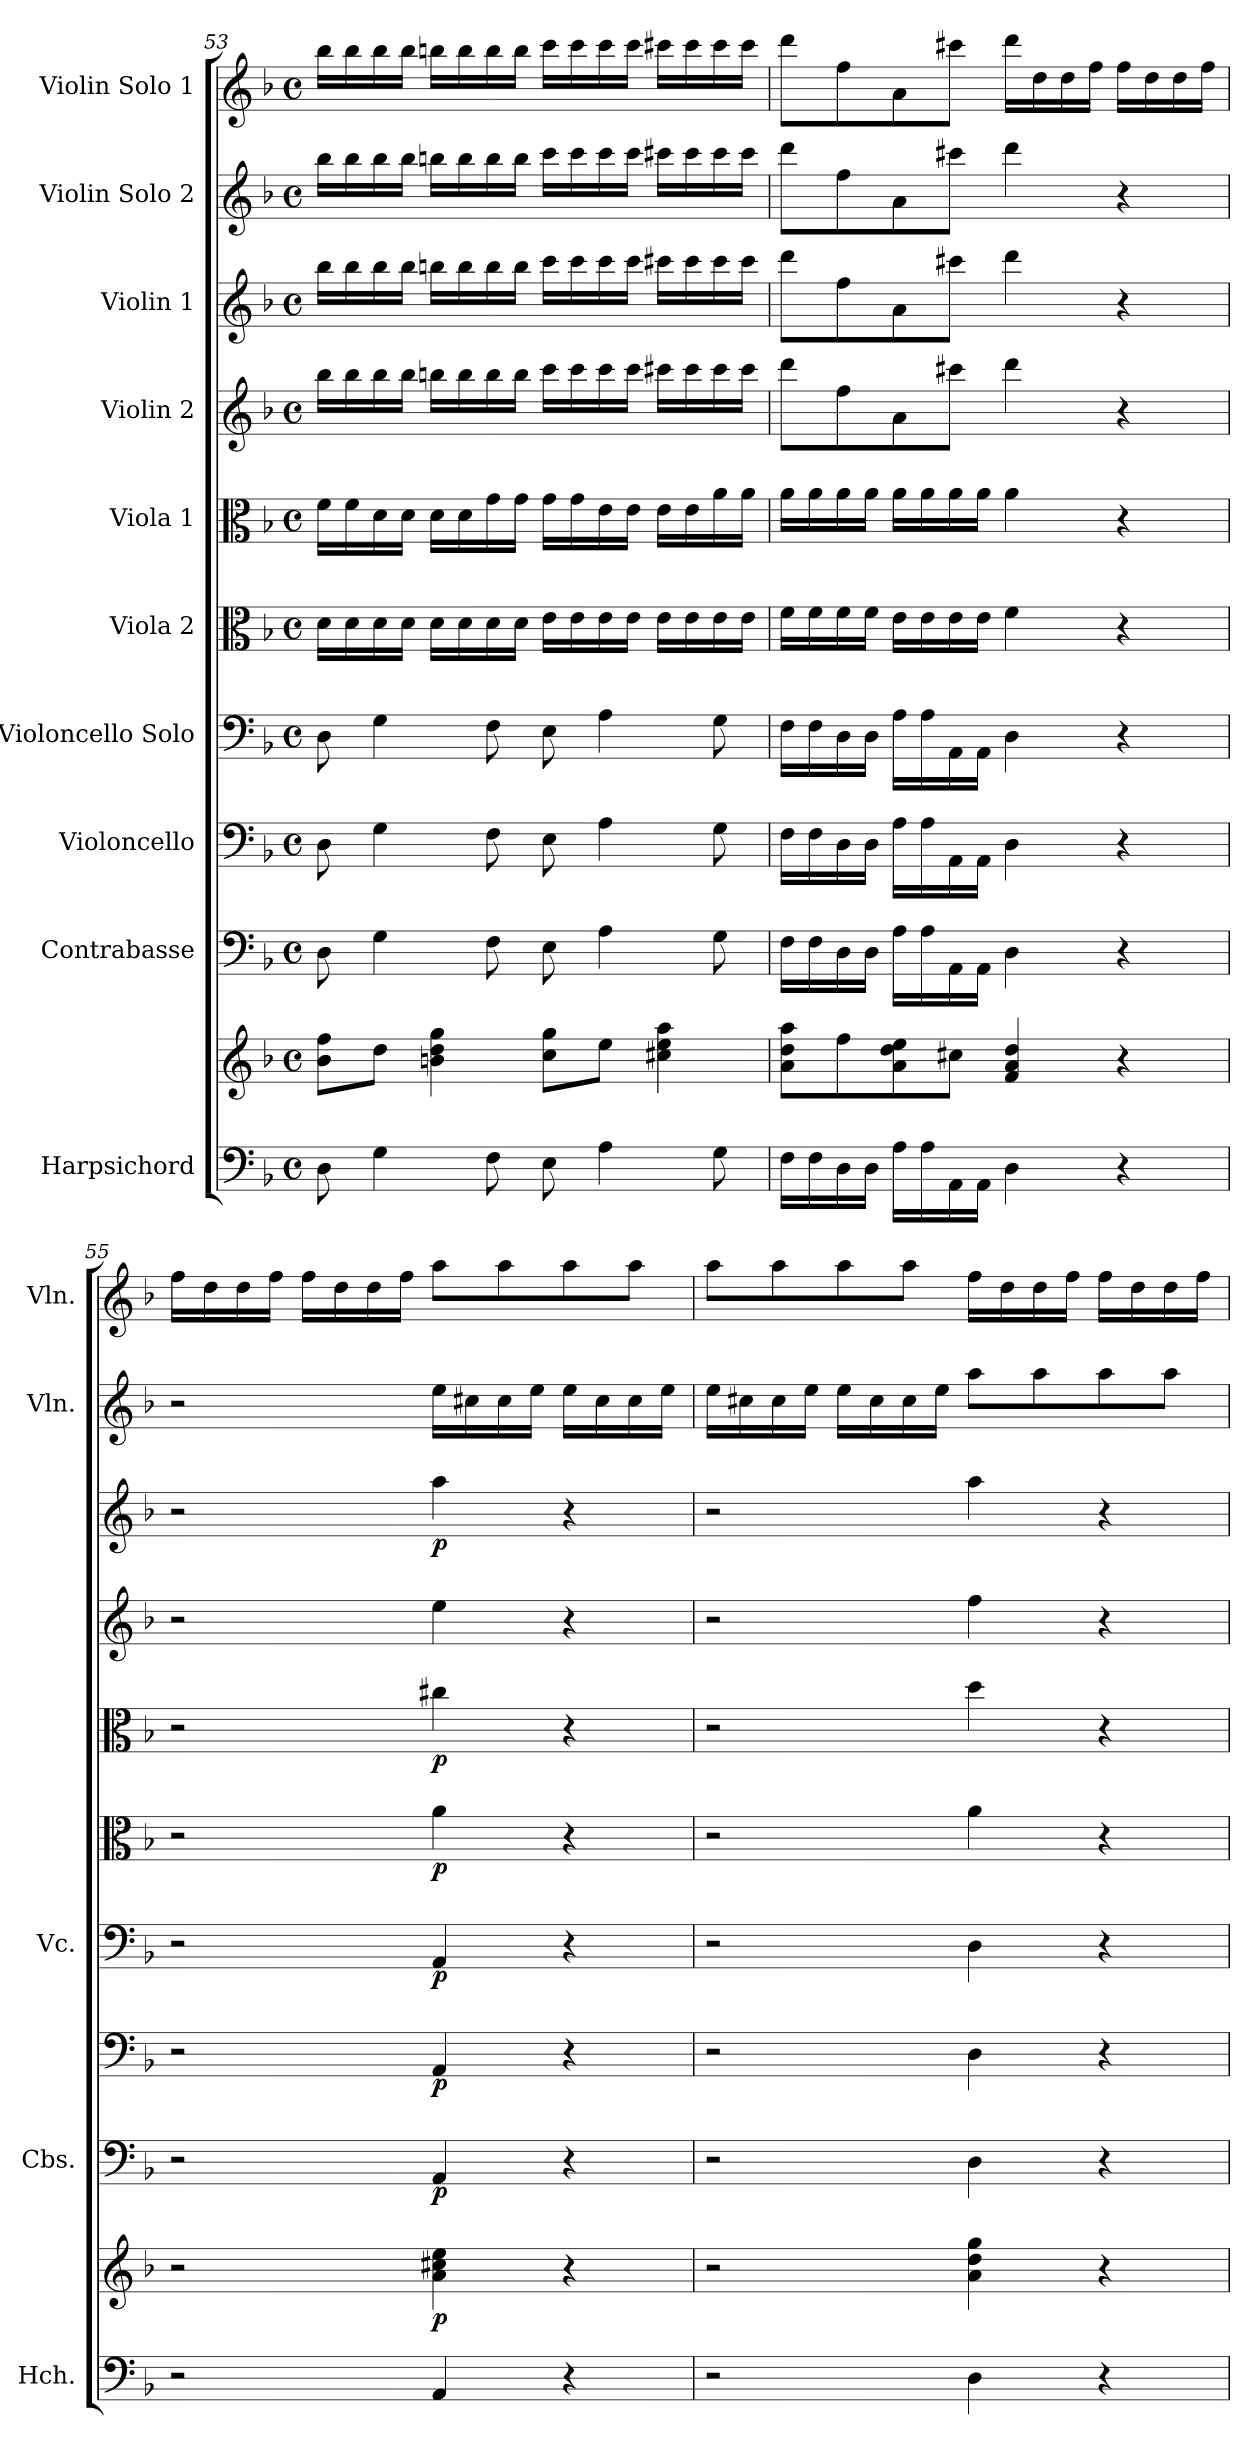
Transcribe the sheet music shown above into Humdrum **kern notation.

**kern	**kern	**dynam	**kern	**dynam	**kern	**dynam	**kern	**dynam	**kern	**dynam	**kern	**dynam	**kern	**kern	**dynam	**kern	**kern
*part10	*part10	*part10	*part9	*part9	*part8	*part8	*part7	*part7	*part6	*part6	*part5	*part5	*part4	*part3	*part3	*part2	*part1
*staff11	*staff10	*staff10/11	*staff9	*staff9	*staff8	*staff8	*staff7	*staff7	*staff6	*staff6	*staff5	*staff5	*staff4	*staff3	*staff3	*staff2	*staff1
*I"Harpsichord	*	*	*I"Contrabasse	*	*I"Violoncello	*	*I"Violoncello Solo	*	*I"Viola 2	*	*I"Viola 1	*	*I"Violin 2	*I"Violin 1	*	*I"Violin Solo 2	*I"Violin Solo 1
*I'Hch.	*	*	*I'Cbs.	*	*	*	*I'Vc.	*	*	*	*	*	*	*	*	*I'Vln.	*I'Vln.
!!LO:LB:g=z
*clefF4	*clefG2	*	*clefF4	*	*clefF4	*	*clefF4	*	*clefC3	*	*clefC3	*	*clefG2	*clefG2	*	*clefG2	*clefG2
*	*	*	*ITrd7c12	*	*	*	*	*	*	*	*	*	*	*	*	*	*
*k[b-]	*k[b-]	*	*k[b-]	*	*k[b-]	*	*k[b-]	*	*k[b-]	*	*k[b-]	*	*k[b-]	*k[b-]	*	*k[b-]	*k[b-]
*M4/4	*M4/4	*	*M4/4	*	*M4/4	*	*M4/4	*	*M4/4	*	*M4/4	*	*M4/4	*M4/4	*	*M4/4	*M4/4
*met(c)	*met(c)	*	*met(c)	*	*met(c)	*	*met(c)	*	*met(c)	*	*met(c)	*	*met(c)	*met(c)	*	*met(c)	*met(c)
=53	=53	=53	=53	=53	=53	=53	=53	=53	=53	=53	=53	=53	=53	=53	=53	=53	=53
8D\	8b-\ 8ff\L	.	8DD\	.	8D\	.	8D\	.	16d\LL	.	16f\LL	.	16bb-\LL	16bb-\LL	.	16bb-\LL	16bb-\LL
.	.	.	.	.	.	.	.	.	16d\	.	16f\	.	16bb-\	16bb-\	.	16bb-\	16bb-\
4G\	8dd\J	.	4GG\	.	4G\	.	4G\	.	16d\	.	16d\	.	16bb-\	16bb-\	.	16bb-\	16bb-\
.	.	.	.	.	.	.	.	.	16d\JJ	.	16d\JJ	.	16bb-\JJ	16bb-\JJ	.	16bb-\JJ	16bb-\JJ
.	4bn\ 4dd\ 4gg\	.	.	.	.	.	.	.	16d\LL	.	16d\LL	.	16bbn\LL	16bbn\LL	.	16bbn\LL	16bbn\LL
.	.	.	.	.	.	.	.	.	16d\	.	16d\	.	16bb\	16bb\	.	16bb\	16bb\
8F\	.	.	8FF\	.	8F\	.	8F\	.	16d\	.	16g\	.	16bb\	16bb\	.	16bb\	16bb\
.	.	.	.	.	.	.	.	.	16d\JJ	.	16g\JJ	.	16bb\JJ	16bb\JJ	.	16bb\JJ	16bb\JJ
8E\	8cc\ 8gg\L	.	8EE\	.	8E\	.	8E\	.	16e\LL	.	16g\LL	.	16ccc\LL	16ccc\LL	.	16ccc\LL	16ccc\LL
.	.	.	.	.	.	.	.	.	16e\	.	16g\	.	16ccc\	16ccc\	.	16ccc\	16ccc\
4A\	8ee\J	.	4AA\	.	4A\	.	4A\	.	16e\	.	16e\	.	16ccc\	16ccc\	.	16ccc\	16ccc\
.	.	.	.	.	.	.	.	.	16e\JJ	.	16e\JJ	.	16ccc\JJ	16ccc\JJ	.	16ccc\JJ	16ccc\JJ
.	4cc#X\ 4ee\ 4aa\	.	.	.	.	.	.	.	16e\LL	.	16e\LL	.	16ccc#X\LL	16ccc#X\LL	.	16ccc#X\LL	16ccc#X\LL
.	.	.	.	.	.	.	.	.	16e\	.	16e\	.	16ccc#\	16ccc#\	.	16ccc#\	16ccc#\
8G\	.	.	8GG\	.	8G\	.	8G\	.	16e\	.	16a\	.	16ccc#\	16ccc#\	.	16ccc#\	16ccc#\
.	.	.	.	.	.	.	.	.	16e\JJ	.	16a\JJ	.	16ccc#\JJ	16ccc#\JJ	.	16ccc#\JJ	16ccc#\JJ
=54	=54	=54	=54	=54	=54	=54	=54	=54	=54	=54	=54	=54	=54	=54	=54	=54	=54
16F\LL	8a\ 8dd\ 8aa\L	.	16FF\LL	.	16F\LL	.	16F\LL	.	16f\LL	.	16a\LL	.	8ddd\L	8ddd\L	.	8ddd\L	8ddd\L
16F\	.	.	16FF\	.	16F\	.	16F\	.	16f\	.	16a\	.	.	.	.	.	.
16D\	8ff\	.	16DD\	.	16D\	.	16D\	.	16f\	.	16a\	.	8ff\	8ff\	.	8ff\	8ff\
16D\JJ	.	.	16DD\JJ	.	16D\JJ	.	16D\JJ	.	16f\JJ	.	16a\JJ	.	.	.	.	.	.
16A\LL	8a\ 8dd\ 8ee\	.	16AA\LL	.	16A\LL	.	16A\LL	.	16e\LL	.	16a\LL	.	8a\	8a\	.	8a\	8a\
16A\	.	.	16AA\	.	16A\	.	16A\	.	16e\	.	16a\	.	.	.	.	.	.
16AA\	8cc#X\J	.	16AAA\	.	16AA\	.	16AA\	.	16e\	.	16a\	.	8ccc#X\J	8ccc#X\J	.	8ccc#X\J	8ccc#X\J
16AA\JJ	.	.	16AAA\JJ	.	16AA\JJ	.	16AA\JJ	.	16e\JJ	.	16a\JJ	.	.	.	.	.	.
4D\	4f/ 4a/ 4dd/	.	4DD\	.	4D\	.	4D\	.	4f\	.	4a\	.	4ddd\	4ddd\	.	4ddd\	16ddd\LL
.	.	.	.	.	.	.	.	.	.	.	.	.	.	.	.	.	16dd\
.	.	.	.	.	.	.	.	.	.	.	.	.	.	.	.	.	16dd\
.	.	.	.	.	.	.	.	.	.	.	.	.	.	.	.	.	16ff\JJ
4r	4r	.	4r	.	4r	.	4r	.	4r	.	4r	.	4r	4r	.	4r	16ff\LL
.	.	.	.	.	.	.	.	.	.	.	.	.	.	.	.	.	16dd\
.	.	.	.	.	.	.	.	.	.	.	.	.	.	.	.	.	16dd\
.	.	.	.	.	.	.	.	.	.	.	.	.	.	.	.	.	16ff\JJ
=55	=55	=55	=55	=55	=55	=55	=55	=55	=55	=55	=55	=55	=55	=55	=55	=55	=55
2r	2r	.	2r	.	2r	.	2r	.	2r	.	2r	.	2r	2r	.	2r	16ff\LL
.	.	.	.	.	.	.	.	.	.	.	.	.	.	.	.	.	16dd\
.	.	.	.	.	.	.	.	.	.	.	.	.	.	.	.	.	16dd\
.	.	.	.	.	.	.	.	.	.	.	.	.	.	.	.	.	16ff\JJ
.	.	.	.	.	.	.	.	.	.	.	.	.	.	.	.	.	16ff\LL
.	.	.	.	.	.	.	.	.	.	.	.	.	.	.	.	.	16dd\
.	.	.	.	.	.	.	.	.	.	.	.	.	.	.	.	.	16dd\
.	.	.	.	.	.	.	.	.	.	.	.	.	.	.	.	.	16ff\JJ
!	!	!LO:DY:b	!	!LO:DY:b	!	!LO:DY:b	!	!LO:DY:b	!	!LO:DY:b	!	!LO:DY:b	!	!	!LO:DY:b	!	!
4AA/	4a\ 4cc#X\ 4ee\	p	4AAA/	p	4AA/	p	4AA/	p	4a\	p	4cc#X\	p	4ee\	4aa\	p	16ee\LL	8aa\L
.	.	.	.	.	.	.	.	.	.	.	.	.	.	.	.	16cc#X\	.
.	.	.	.	.	.	.	.	.	.	.	.	.	.	.	.	16cc#\	8aa\
.	.	.	.	.	.	.	.	.	.	.	.	.	.	.	.	16ee\JJ	.
4r	4r	.	4r	.	4r	.	4r	.	4r	.	4r	.	4r	4r	.	16ee\LL	8aa\
.	.	.	.	.	.	.	.	.	.	.	.	.	.	.	.	16cc#\	.
.	.	.	.	.	.	.	.	.	.	.	.	.	.	.	.	16cc#\	8aa\J
.	.	.	.	.	.	.	.	.	.	.	.	.	.	.	.	16ee\JJ	.
=56	=56	=56	=56	=56	=56	=56	=56	=56	=56	=56	=56	=56	=56	=56	=56	=56	=56
2r	2r	.	2r	.	2r	.	2r	.	2r	.	2r	.	2r	2r	.	16ee\LL	8aa\L
.	.	.	.	.	.	.	.	.	.	.	.	.	.	.	.	16cc#X\	.
.	.	.	.	.	.	.	.	.	.	.	.	.	.	.	.	16cc#\	8aa\
.	.	.	.	.	.	.	.	.	.	.	.	.	.	.	.	16ee\JJ	.
.	.	.	.	.	.	.	.	.	.	.	.	.	.	.	.	16ee\LL	8aa\
.	.	.	.	.	.	.	.	.	.	.	.	.	.	.	.	16cc#\	.
.	.	.	.	.	.	.	.	.	.	.	.	.	.	.	.	16cc#\	8aa\J
.	.	.	.	.	.	.	.	.	.	.	.	.	.	.	.	16ee\JJ	.
4D\	4a\ 4dd\ 4gg\	.	4DD\	.	4D\	.	4D\	.	4a\	.	4dd\	.	4ff\	4aa\	.	8aa\L	16ff\LL
.	.	.	.	.	.	.	.	.	.	.	.	.	.	.	.	.	16dd\
.	.	.	.	.	.	.	.	.	.	.	.	.	.	.	.	8aa\	16dd\
.	.	.	.	.	.	.	.	.	.	.	.	.	.	.	.	.	16ff\JJ
4r	4r	.	4r	.	4r	.	4r	.	4r	.	4r	.	4r	4r	.	8aa\	16ff\LL
.	.	.	.	.	.	.	.	.	.	.	.	.	.	.	.	.	16dd\
.	.	.	.	.	.	.	.	.	.	.	.	.	.	.	.	8aa\J	16dd\
.	.	.	.	.	.	.	.	.	.	.	.	.	.	.	.	.	16ff\JJ
=	=	=	=	=	=	=	=	=	=	=	=	=	=	=	=	=	=
*-	*-	*-	*-	*-	*-	*-	*-	*-	*-	*-	*-	*-	*-	*-	*-	*-	*-
